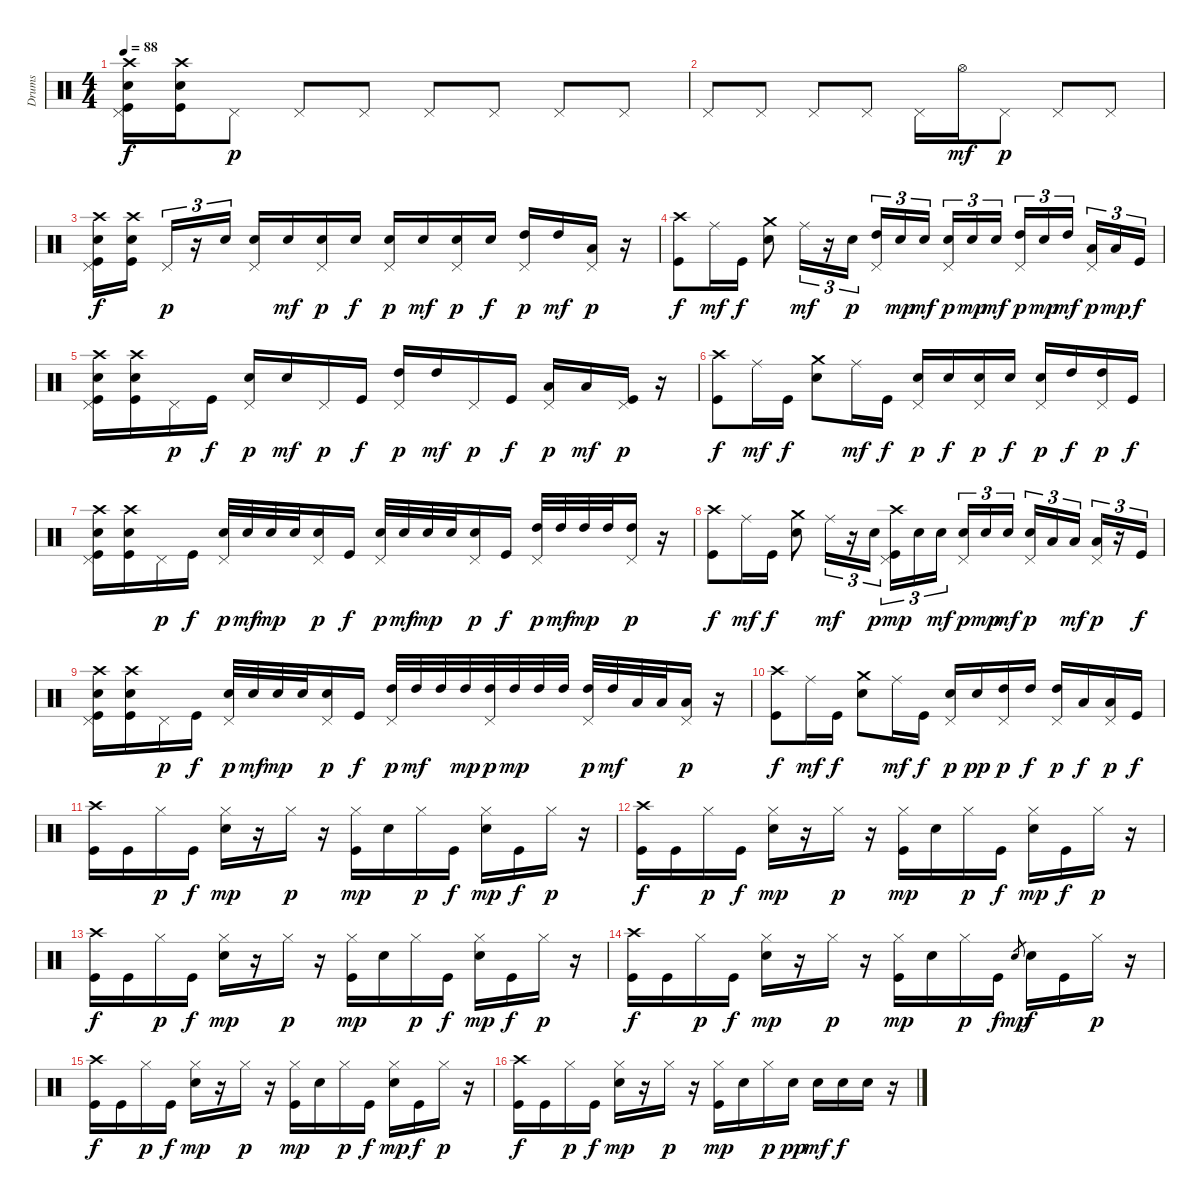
\track ("Drums" "Drums") {instrument percussion}
\staff {score}
\articulation defaults
\ts (4 4)
\tempo 88
\clef neutral
\ks c
("Crash high (hit)" "Pedal Hi-Hat (hit)" "Snare (hit) 2" "Kick (hit)").16{dy f} ("Crash high (hit)" "Snare (hit) 2" "Kick (hit)").16 "Pedal Hi-Hat (hit)".8{dy p} "Pedal Hi-Hat (hit)".8 "Pedal Hi-Hat (hit)".8 "Pedal Hi-Hat (hit)".8 "Pedal Hi-Hat (hit)".8 "Pedal Hi-Hat (hit)".8 "Pedal Hi-Hat (hit)".8 |
"Pedal Hi-Hat (hit)".8 "Pedal Hi-Hat (hit)".8 "Pedal Hi-Hat (hit)".8 "Pedal Hi-Hat (hit)".8 "Pedal Hi-Hat (hit)".16 "Hi-Hat (open)".16{dy mf} "Pedal Hi-Hat (hit)".8{dy p} "Pedal Hi-Hat (hit)".8 "Pedal Hi-Hat (hit)".8 |
("Crash high (hit)" "Pedal Hi-Hat (hit)" "Snare (hit) 2" "Kick (hit)").16{dy f} ("Crash high (hit)" "Snare (hit) 2" "Kick (hit)").16 "Pedal Hi-Hat (hit)".16{tu (3 2) dy p} r.16{tu (3 2)} "Snare (hit) 2".16{tu (3 2)} ("Pedal Hi-Hat (hit)" "Snare (hit) 2").16 "Snare (hit) 2".16{dy mf} ("Pedal Hi-Hat (hit)" "Snare (hit) 2").16{dy p} "Snare (hit) 2".16{dy f} ("Pedal Hi-Hat (hit)" "Snare (hit) 2").16{dy p} "Snare (hit) 2".16{dy mf} ("Pedal Hi-Hat (hit)" "Snare (hit) 2").16{dy p} "Snare (hit) 2".16{dy f} ("Pedal Hi-Hat (hit)" "High Tom (hit)").16{dy p} "High Tom (hit)".16{dy mf} ("Pedal Hi-Hat (hit)" "Low Tom (hit)").16{dy p} r.16 |
("Crash high (hit)" "Kick (hit)").8{dy f} "Ride (middle)".16{dy mf} "Kick (hit)".16{dy f} ("Crash medium (hit)" "Snare (hit) 2").8 "Ride (middle)".16{tu (3 2) dy mf} r.16{tu (3 2)} "Snare (hit) 2".16{tu (3 2) dy p} ("Pedal Hi-Hat (hit)" "High Tom (hit)").16{tu (3 2)} "Snare (hit) 2".16{tu (3 2) dy mp} "Snare (hit) 2".16{tu (3 2) dy mf} ("Pedal Hi-Hat (hit)" "Snare (hit) 2").16{tu (3 2) dy p} "Snare (hit) 2".16{tu (3 2) dy mp} "Snare (hit) 2".16{tu (3 2) dy mf} ("Pedal Hi-Hat (hit)" "High Tom (hit)").16{tu (3 2) dy p} "Snare (hit) 2".16{tu (3 2) dy mp} "High Tom (hit)".16{tu (3 2) dy mf} ("Pedal Hi-Hat (hit)" "Low Tom (hit)").16{tu (3 2) dy p} "Low Tom (hit)".16{tu (3 2) dy mp} "Kick (hit)".16{tu (3 2) dy f} |
("Crash high (hit)" "Pedal Hi-Hat (hit)" "Snare (hit) 2" "Kick (hit)").16 ("Crash high (hit)" "Snare (hit) 2" "Kick (hit)").16 "Pedal Hi-Hat (hit)".16{dy p} "Kick (hit)".16{dy f} ("Pedal Hi-Hat (hit)" "Snare (hit) 2").16{dy p} "Snare (hit) 2".16{dy mf} "Pedal Hi-Hat (hit)".16{dy p} "Kick (hit)".16{dy f} ("Pedal Hi-Hat (hit)" "High Tom (hit)").16{dy p} "High Tom (hit)".16{dy mf} "Pedal Hi-Hat (hit)".16{dy p} "Kick (hit)".16{dy f} ("Pedal Hi-Hat (hit)" "Low Tom (hit)").16{dy p} "Low Tom (hit)".16{dy mf} ("Pedal Hi-Hat (hit)" "Kick (hit)").16{dy p} r.16 |
("Crash high (hit)" "Kick (hit)").8{dy f} "Ride (middle)".16{dy mf} "Kick (hit)".16{dy f} ("Crash medium (hit)" "Snare (hit) 2").8 "Ride (middle)".16{dy mf} "Kick (hit)".16{dy f} ("Pedal Hi-Hat (hit)" "Snare (hit) 2").16{dy p} "Snare (hit) 2".16{dy f} ("Pedal Hi-Hat (hit)" "Snare (hit) 2").16{dy p} "Snare (hit) 2".16{dy f} ("Pedal Hi-Hat (hit)" "Snare (hit) 2").16{dy p} "High Tom (hit)".16{dy f} ("Pedal Hi-Hat (hit)" "High Tom (hit)").16{dy p} "Kick (hit)".16{dy f} |
("Crash high (hit)" "Pedal Hi-Hat (hit)" "Snare (hit) 2" "Kick (hit)").16 ("Crash high (hit)" "Snare (hit) 2" "Kick (hit)").16 "Pedal Hi-Hat (hit)".16{dy p} "Kick (hit)".16{dy f} ("Pedal Hi-Hat (hit)" "Snare (hit) 2").32{dy p} "Snare (hit) 2".32{dy mf} "Snare (hit) 2".32{dy mp} "Snare (hit) 2".32 ("Pedal Hi-Hat (hit)" "Snare (hit) 2").16{dy p} "Kick (hit)".16{dy f} ("Pedal Hi-Hat (hit)" "Snare (hit) 2").32{dy p} "Snare (hit) 2".32{dy mf} "Snare (hit) 2".32{dy mp} "Snare (hit) 2".32 ("Pedal Hi-Hat (hit)" "Snare (hit) 2").16{dy p} "Kick (hit)".16{dy f} ("Pedal Hi-Hat (hit)" "High Tom (hit)").32{dy p} "High Tom (hit)".32{dy mf} "High Tom (hit)".32{dy mp} "High Tom (hit)".32 ("Pedal Hi-Hat (hit)" "High Tom (hit)").16{dy p} r.16 |
("Crash high (hit)" "Kick (hit)").8{dy f} "Ride (middle)".16{dy mf} "Kick (hit)".16{dy f} ("Crash medium (hit)" "Snare (hit) 2").8 "Ride (middle)".16{tu (3 2) dy mf} r.16{tu (3 2)} "Snare (hit) 2".16{tu (3 2) dy p} ("Crash high (hit)" "Pedal Hi-Hat (hit)" "Kick (hit)").16{tu (3 2) dy mp} "Snare (hit) 2".16{tu (3 2)} "Snare (hit) 2".16{tu (3 2) dy mf} ("Pedal Hi-Hat (hit)" "Snare (hit) 2").16{tu (3 2) dy p} "Snare (hit) 2".16{tu (3 2) dy mp} "Snare (hit) 2".16{tu (3 2) dy mf} ("Pedal Hi-Hat (hit)" "Snare (hit) 2").16{tu (3 2) dy p} "Low Tom (hit)".16{tu (3 2)} "Low Tom (hit)".16{tu (3 2) dy mf} ("Pedal Hi-Hat (hit)" "Low Tom (hit)").16{tu (3 2) dy p} r.16{tu (3 2)} "Kick (hit)".16{tu (3 2) dy f} |
("Crash high (hit)" "Pedal Hi-Hat (hit)" "Snare (hit) 2" "Kick (hit)").16 ("Crash high (hit)" "Snare (hit) 2" "Kick (hit)").16 "Pedal Hi-Hat (hit)".16{dy p} "Kick (hit)".16{dy f} ("Pedal Hi-Hat (hit)" "Snare (hit) 2").32{dy p} "Snare (hit) 2".32{dy mf} "Snare (hit) 2".32{dy mp} "Snare (hit) 2".32 ("Pedal Hi-Hat (hit)" "Snare (hit) 2").16{dy p} "Kick (hit)".16{dy f} ("Pedal Hi-Hat (hit)" "High Tom (hit)").32{dy p} "High Tom (hit)".32{dy mf} "High Tom (hit)".32 "High Tom (hit)".32{dy mp} ("Pedal Hi-Hat (hit)" "High Tom (hit)").32{dy p} "High Tom (hit)".32{dy mp} "High Tom (hit)".32 "High Tom (hit)".32 ("Pedal Hi-Hat (hit)" "High Tom (hit)").32{dy p} "High Tom (hit)".32{dy mf} "Low Tom (hit)".32 "Low Tom (hit)".32 ("Pedal Hi-Hat (hit)" "Low Tom (hit)").16{dy p} r.16 |
("Crash high (hit)" "Kick (hit)").8{dy f} "Ride (middle)".16{dy mf} "Kick (hit)".16{dy f} ("Crash medium (hit)" "Snare (hit) 2").8 "Ride (middle)".16{dy mf} "Kick (hit)".16{dy f} ("Pedal Hi-Hat (hit)" "Snare (hit) 2").16{dy p} "Snare (hit) 2".16{dy pp} ("Pedal Hi-Hat (hit)" "High Tom (hit)").16{dy p} "High Tom (hit)".16{dy f} ("Pedal Hi-Hat (hit)" "High Tom (hit)").16{dy p} "Low Tom (hit)".16{dy f} ("Pedal Hi-Hat (hit)" "Low Tom (hit)").16{dy p} "Kick (hit)".16{dy f} |
("Crash high (hit)" "Kick (hit)").16 "Kick (hit)".16 "Hi-Hat (closed)".16{dy p} "Kick (hit)".16{dy f} ("Hi-Hat (closed)" "Snare (hit) 2").16{dy mp} r.16 "Hi-Hat (closed)".16{dy p} r.16 ("Hi-Hat (closed)" "Kick (hit)").16{dy mp} "Snare (hit) 2".16 "Hi-Hat (closed)".16{dy p} "Kick (hit)".16{dy f} ("Hi-Hat (closed)" "Snare (hit) 2").16{dy mp} "Kick (hit)".16{dy f} "Hi-Hat (closed)".16{dy p} r.16 |
("Crash high (hit)" "Kick (hit)").16{dy f} "Kick (hit)".16 "Hi-Hat (closed)".16{dy p} "Kick (hit)".16{dy f} ("Hi-Hat (closed)" "Snare (hit) 2").16{dy mp} r.16 "Hi-Hat (closed)".16{dy p} r.16 ("Hi-Hat (closed)" "Kick (hit)").16{dy mp} "Snare (hit) 2".16 "Hi-Hat (closed)".16{dy p} "Kick (hit)".16{dy f} ("Hi-Hat (closed)" "Snare (hit) 2").16{dy mp} "Kick (hit)".16{dy f} "Hi-Hat (closed)".16{dy p} r.16 |
("Crash high (hit)" "Kick (hit)").16{dy f} "Kick (hit)".16 "Hi-Hat (closed)".16{dy p} "Kick (hit)".16{dy f} ("Hi-Hat (closed)" "Snare (hit) 2").16{dy mp} r.16 "Hi-Hat (closed)".16{dy p} r.16 ("Hi-Hat (closed)" "Kick (hit)").16{dy mp} "Snare (hit) 2".16 "Hi-Hat (closed)".16{dy p} "Kick (hit)".16{dy f} ("Hi-Hat (closed)" "Snare (hit) 2").16{dy mp} "Kick (hit)".16{dy f} "Hi-Hat (closed)".16{dy p} r.16 |
("Crash high (hit)" "Kick (hit)").16{dy f} "Kick (hit)".16 "Hi-Hat (closed)".16{dy p} "Kick (hit)".16{dy f} ("Hi-Hat (closed)" "Snare (hit) 2").16{dy mp} r.16 "Hi-Hat (closed)".16{dy p} r.16 ("Hi-Hat (closed)" "Kick (hit)").16{dy mp} "Snare (hit) 2".16 "Hi-Hat (closed)".16{dy p} "Kick (hit)".16{dy f} "Snare (hit)".8{gr dy mp} "Snare (hit) 2".16{dy f} "Kick (hit)".16 "Hi-Hat (closed)".16{dy p} r.16 |
("Crash high (hit)" "Kick (hit)").16{dy f} "Kick (hit)".16 "Hi-Hat (closed)".16{dy p} "Kick (hit)".16{dy f} ("Hi-Hat (closed)" "Snare (hit) 2").16{dy mp} r.16 "Hi-Hat (closed)".16{dy p} r.16 ("Hi-Hat (closed)" "Kick (hit)").16{dy mp} "Snare (hit) 2".16 "Hi-Hat (closed)".16{dy p} "Kick (hit)".16{dy f} ("Hi-Hat (closed)" "Snare (hit) 2").16{dy mp} "Kick (hit)".16{dy f} "Hi-Hat (closed)".16{dy p} r.16 |
("Crash high (hit)" "Kick (hit)").16{dy f} "Kick (hit)".16 "Hi-Hat (closed)".16{dy p} "Kick (hit)".16{dy f} ("Hi-Hat (closed)" "Snare (hit) 2").16{dy mp} r.16 "Hi-Hat (closed)".16{dy p} r.16 ("Hi-Hat (closed)" "Kick (hit)").16{dy mp} "Snare (hit) 2".16 "Hi-Hat (closed)".16{dy p} "Snare (hit) 2".16{dy pp} "Snare (hit) 2".16{dy mf} "Snare (hit) 2".16{dy f} "Snare (hit) 2".16 r.16
